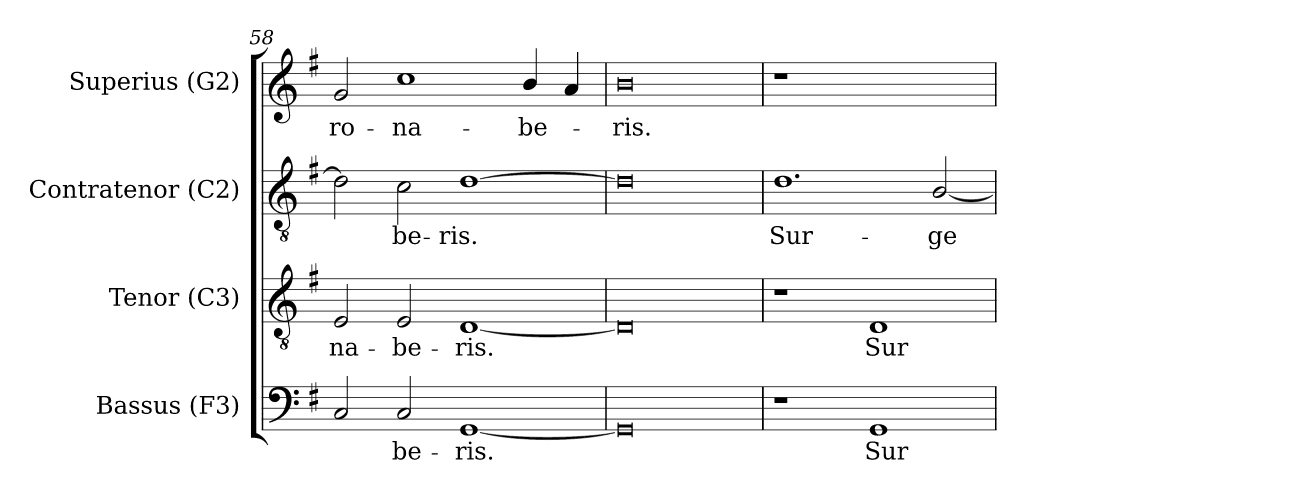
**kern	**text	**kern	**text	**kern	**text	**kern	**text
*part4	*part4	*part3	*part3	*part2	*part2	*part1	*part1
*staff4	*staff4	*staff3	*staff3	*staff2	*staff2	*staff1	*staff1
*I"Bassus (F3)	*	*I"Tenor (C3)	*	*I"Contratenor (C2)	*	*I"Superius (G2)	*
*I'Bass.	*	*I'T.	*	*I'C.	*	*I'S.	*
*clefF4	*	*clefGv2	*	*clefGv2	*	*clefG2	*
*k[f#]	*	*k[f#]	*	*k[f#]	*	*k[f#]	*
*G:	*	*G:	*	*G:	*	*G:	*
=58	=58	=58	=58	=58	=58	=58	=58
!	!	!	!LO:LY:b:cj	!	!	!	!LO:LY:b:cj
2C/	.	2E/	-na-	2d\]	.	2g/	-ro-
!	!LO:LY:b:cj	!	!LO:LY:b:cj	!	!LO:LY:b:cj	!	!LO:LY:b:cj
2C/	-be-	2E/	-be-	2c\	-be-	1cc	-na-
!	!LO:LY:b:cj	!	!LO:LY:b:cj	!	!LO:LY:b:cj	!	!
[<1GG	-ris.	[<1D	-ris.	[>1d	-ris.	.	.
!	!	!	!	!	!	!	!LO:LY:b:cj
.	.	.	.	.	.	4b/	-be-
.	.	.	.	.	.	4a/	.
=59	=59	=59	=59	=59	=59	=59	=59
!	!	!	!	!	!	!	!LO:LY:b:cj
0GG]	.	0D]	.	0d]	.	0b	-ris.
!!LO:LB:g=z
=60	=60	=60	=60	=60	=60	=60	=60
!	!	!	!	!	!LO:LY:b:cj	!LO:N:vis=1	!
1r	.	1r	.	1.d	Sur-	1r	.
!	!LO:LY:b:cj	!	!LO:LY:b:cj	!	!	!	!
1GG	Sur-	1D	Sur-	.	.	1ryy	.
!	!	!	!	!	!LO:LY:b:cj	!	!
.	.	.	.	[<2B/	-ge	.	.
=	=	=	=	=	=	=	=
*-	*-	*-	*-	*-	*-	*-	*-
